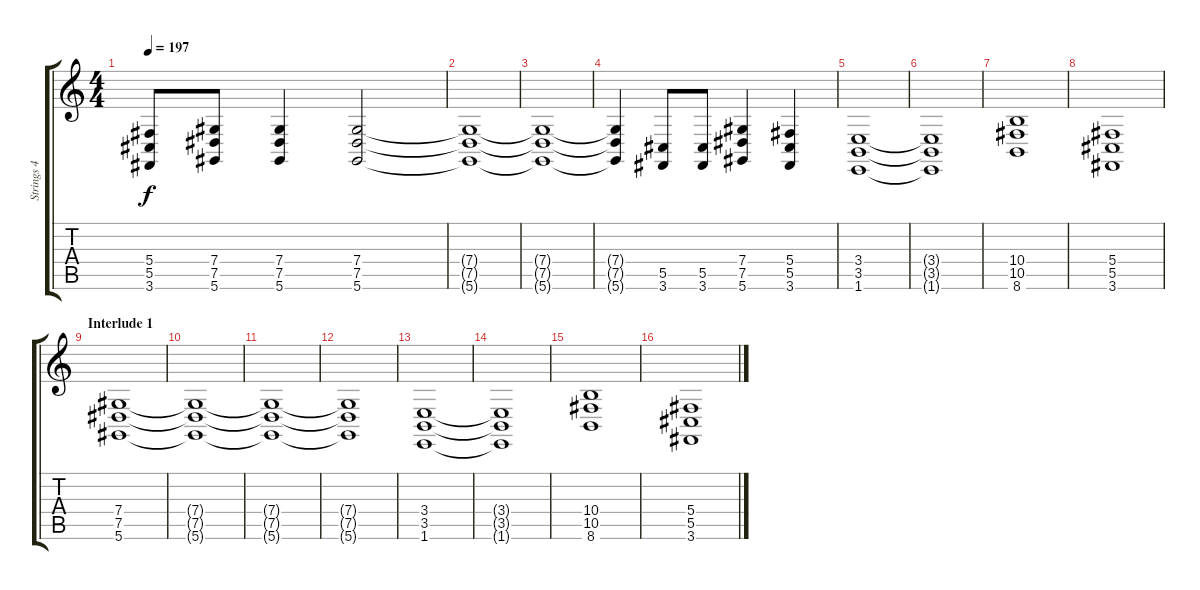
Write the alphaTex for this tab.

\track ("Strings 4" "Strings 4") {instrument stringensemble2}
\staff {score tabs}
\tuning (Eb4 Bb3 Gb3 Db3 Ab2 Eb2) {hide}
\ts (4 4)
\tempo 197
\clef g2
\ks c
(5.4 5.5 3.6).8{dy f} (7.4 7.5 5.6).8 (7.4 7.5 5.6).4 (7.4 7.5 5.6).2 |
(7.4{t} 7.5{t} 5.6{t}).1 |
(7.4{t} 7.5{t} 5.6{t}).1 |
(7.4{t} 7.5{t} 5.6{t}).4 (5.5 3.6).8 (5.5 3.6).8 (7.4 7.5 5.6).4 (5.4 5.5 3.6).4 |
(3.4 3.5 1.6).1 |
(3.4{t} 3.5{t} 1.6{t}).1 |
(10.4 10.5 8.6).1 |
(5.4 5.5 3.6).1 |
\section ("" "Interlude 1")
(7.4 7.5 5.6).1{volume 16 balance 8} |
(7.4{t} 7.5{t} 5.6{t}).1 |
(7.4{t} 7.5{t} 5.6{t}).1 |
(7.4{t} 7.5{t} 5.6{t}).1 |
(3.4 3.5 1.6).1 |
(3.4{t} 3.5{t} 1.6{t}).1 |
(10.4 10.5 8.6).1 |
(5.4 5.5 3.6).1
